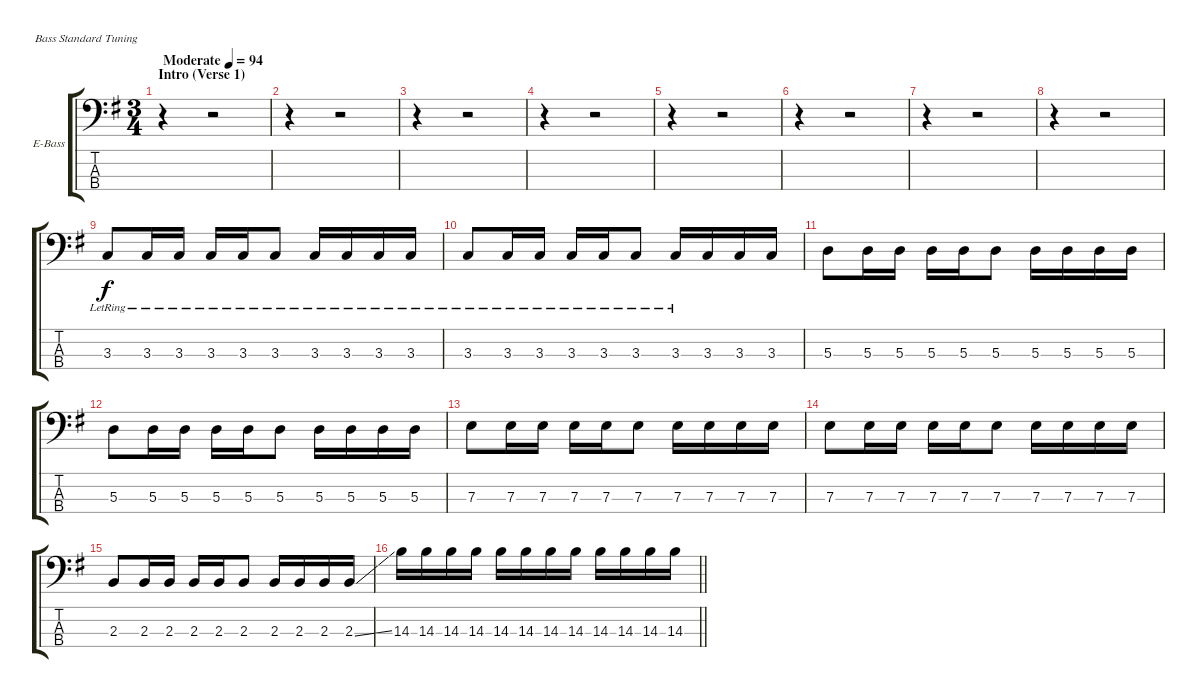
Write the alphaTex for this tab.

\bracketExtendMode groupsimilarinstruments
\firstSystemTrackNameOrientation horizontal
\otherSystemsTrackNameOrientation horizontal
\track ("Bass" "E-Bass") {instrument electricbassfinger}
\staff {score tabs}
\tuning (G2 D2 A1 E1)
\ts (3 4)
\beaming (8 2 2 2)
\section ("" "Intro (Verse 1)")
\tempo (94 "Moderate")
\clef f4
\ks g
r.4{dy f instrument electricbassfinger} r.2 |
r.4 r.2 |
r.4 r.2 |
r.4 r.2 |
r.4 r.2 |
r.4 r.2 |
r.4 r.2 |
r.4 r.2 |
3.3{lr}.8 3.3{lr}.16 3.3{lr}.16 3.3{lr}.16 3.3{lr}.16 3.3{lr}.8 3.3{lr}.16 3.3{lr}.16 3.3{lr}.16 3.3{lr}.16 |
3.3{lr}.8 3.3{lr}.16 3.3{lr}.16 3.3{lr}.16 3.3{lr}.16 3.3{lr}.8 3.3{lr}.16 3.3.16 3.3.16 3.3.16 |
5.3.8 5.3.16 5.3.16 5.3.16 5.3.16 5.3.8 5.3.16 5.3.16 5.3.16 5.3.16 |
5.3.8 5.3.16 5.3.16 5.3.16 5.3.16 5.3.8 5.3.16 5.3.16 5.3.16 5.3.16 |
7.3.8 7.3.16 7.3.16 7.3.16 7.3.16 7.3.8 7.3.16 7.3.16 7.3.16 7.3.16 |
7.3.8 7.3.16 7.3.16 7.3.16 7.3.16 7.3.8 7.3.16 7.3.16 7.3.16 7.3.16 |
2.3.8 2.3.16 2.3.16 2.3.16 2.3.16 2.3.8 2.3.16 2.3.16 2.3.16 2.3{ss}.16 |
\barLineRight lightlight
14.3.16 14.3.16 14.3.16 14.3.16 14.3.16 14.3.16 14.3.16 14.3.16 14.3.16 14.3.16 14.3.16 14.3.16
